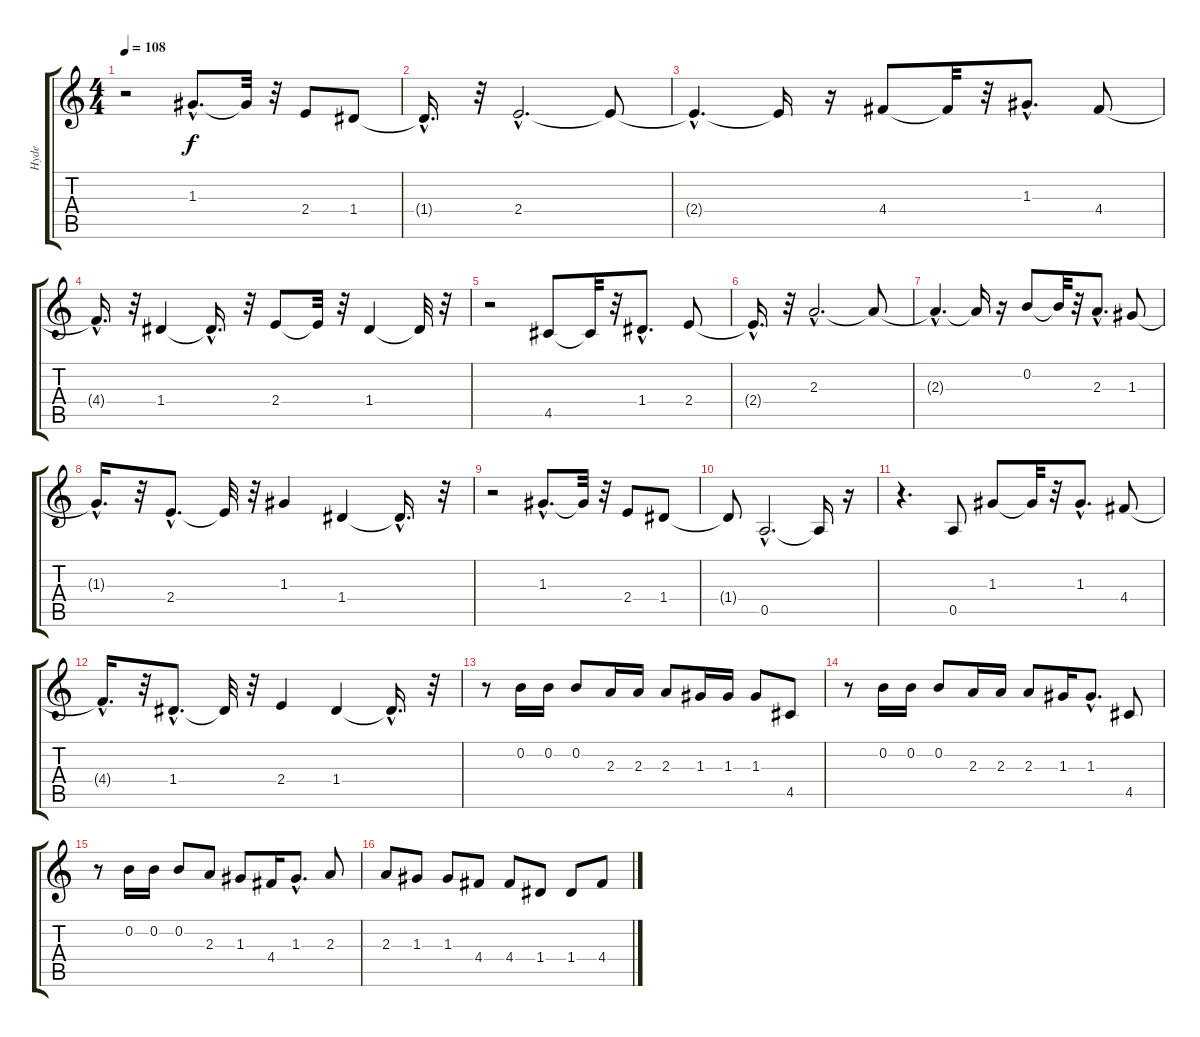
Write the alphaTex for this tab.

\track ("Hyde" "Hyde") {instrument electricguitarjazz}
\staff {score tabs}
\tuning (E4 B3 G3 D3 A2 E2) {hide}
\ts (4 4)
\tempo 108
\clef g2
\ks c
r.2{dy f} 1.3{hac}.8{d} 1.3{t}.32 r.32 2.4.8 1.4.8 |
1.4{hac t}.16{d} r.32 2.4{hac}.2{d} 2.4{t}.8 |
2.4{hac t}.4{d} 2.4{t}.16 r.16 4.4.8 4.4{t}.32 r.32 1.3{hac}.8{d} 4.4.8 |
4.4{hac t}.16{d} r.32 1.4.4 1.4{hac t}.16{d} r.32 2.4.8 2.4{t}.32 r.32 1.4.4 1.4{t}.32 r.32 |
r.2 4.5.8 4.5{t}.32 r.32 1.4{hac}.8{d} 2.4.8 |
2.4{hac t}.16{d} r.32 2.3{hac}.2{d} 2.3{t}.8 |
2.3{hac t}.4{d} 2.3{t}.16 r.16 0.2.8 0.2{t}.32 r.32 2.3{hac}.8{d} 1.3.8 |
1.3{hac t}.16{d} r.32 2.4{hac}.8{d} 2.4{t}.32 r.32 1.3.4 1.4.4 1.4{hac t}.16{d} r.32 |
r.2 1.3{hac}.8{d} 1.3{t}.32 r.32 2.4.8 1.4.8 |
1.4{t}.8 0.5{hac}.2{d} 0.5{t}.16 r.16 |
r.4{d} 0.5.8 1.3.8 1.3{t}.32 r.32 1.3{hac}.8{d} 4.4.8 |
4.4{hac t}.16{d} r.32 1.4{hac}.8{d} 1.4{t}.32 r.32 2.4.4 1.4.4 1.4{hac t}.16{d} r.32 |
r.8 0.2.16 0.2.16 0.2.8 2.3.16 2.3.16 2.3.8 1.3.16 1.3.16 1.3.8 4.5.8 |
r.8 0.2.16 0.2.16 0.2.8 2.3.16 2.3.16 2.3.8 1.3.16 1.3{hac}.8{d} 4.5.8 |
r.8 0.2.16 0.2.16 0.2.8 2.3.8 1.3.8 4.4.16 1.3{hac}.8{d} 2.3.8 |
2.3.8 1.3.8 1.3.8 4.4.8 4.4.8 1.4.8 1.4.8 4.4.8
